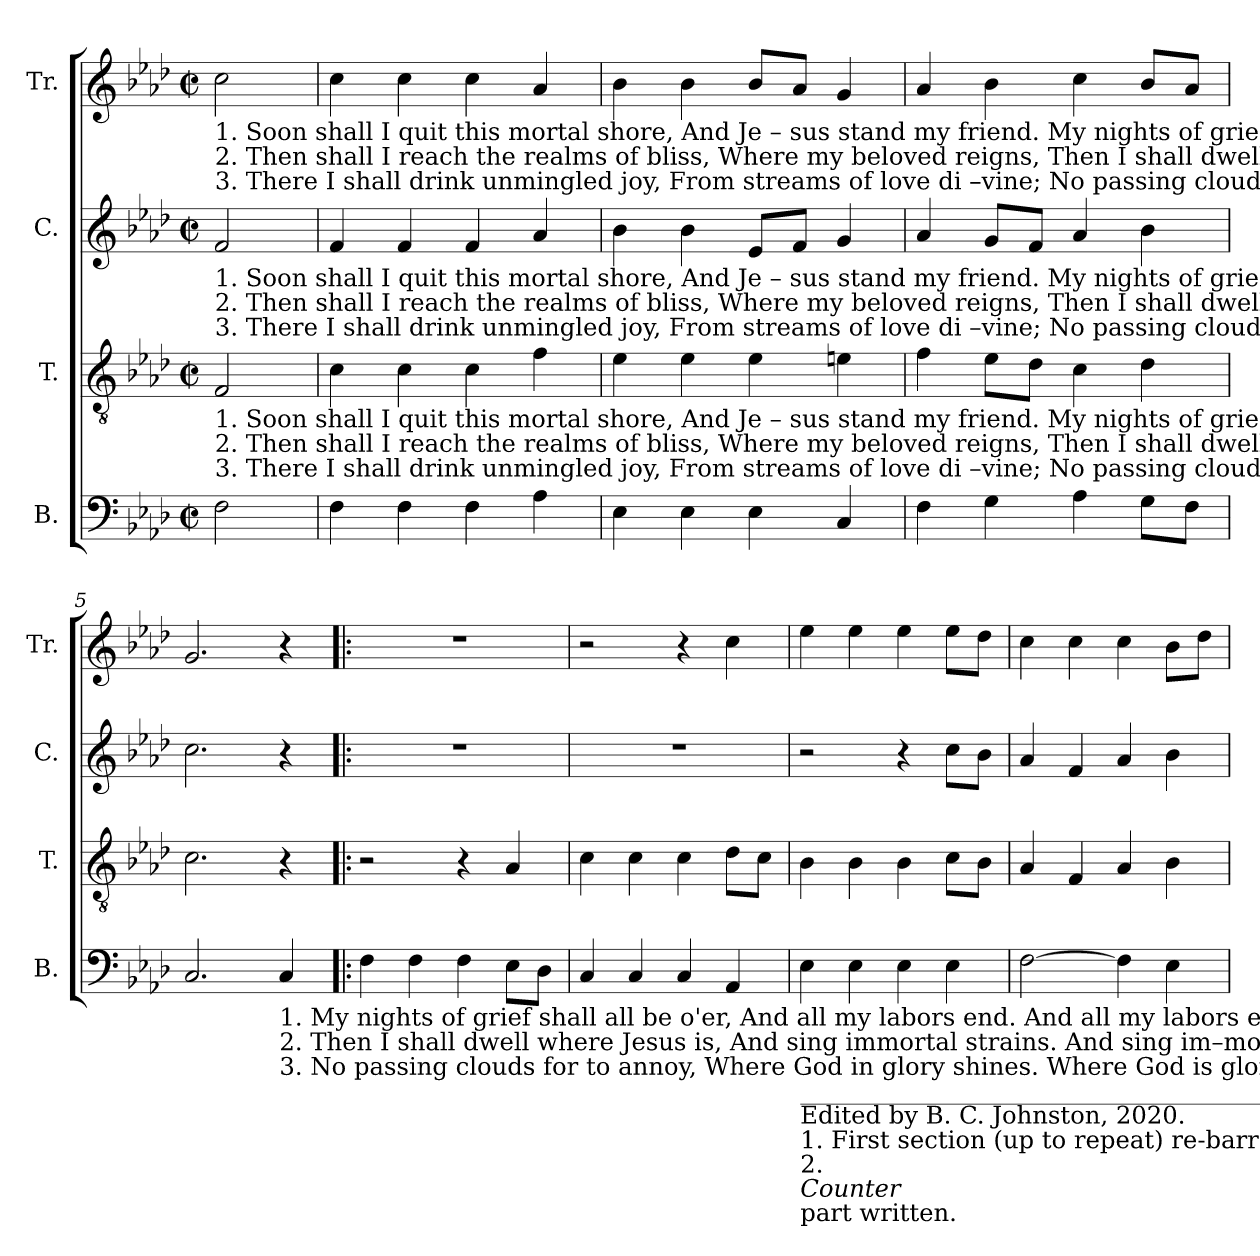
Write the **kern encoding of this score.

**kern	**kern	**kern	**kern
*part4	*part3	*part2	*part1
*staff4	*staff3	*staff2	*staff1
*I"B.	*I"T.	*I"C.	*I"Tr.
*I'B.	*I'T.	*I'C.	*I'Tr.
*clefF4	*clefGv2	*clefG2	*clefG2
*k[b-e-a-d-]	*k[b-e-a-d-]	*k[b-e-a-d-]	*k[b-e-a-d-]
*M2/2	*M2/2	*M2/2	*M2/2
*met(c|)	*met(c|)	*met(c|)	*met(c|)
*MM110	*MM110	*MM110	*MM110
=1	=1	=1	=1
!	!	!	!LO:TX:b:t=1. Soon shall I quit this mortal shore, And Je – sus  stand  my   friend.                                               My nights of grief shall   all  be  o'er._______________   And  all   my     la  – bors
!	!	!	!LO:TX:b:t=2. Then shall I reach the realms of bliss,  Where  my  beloved   reigns,                                               Then   I shall dwell where Jesus   is, ________________   And sing  im – mor – tal
!	!	!	!LO:TX:b:t=3. There I shall drink unmingled joy, From  streams  of   love  di –vine;                                               No  passing  clouds  for  to  annoy ________________   Where  God in glo – ry
!	!	!LO:TX:b:t=1. Soon shall I quit this mortal shore, And Je – sus  stand  my   friend.                                                                         My nights of grief shall   all   be  o'er.  And  all    my   la  – bors	!
!	!	!LO:TX:b:t=2. Then shall I reach the realms of bliss,  Where  my  beloved   reigns,                                                                         Then   I  shall  dwell where  Jesus   is,  And  sing  im – mor – tal	!
!	!	!LO:TX:b:t=3. There I shall drink unmingled joy, From  streams  of   love  di –vine;                                                                         No   passing  clouds  for   to  annoy  Where God in   glo  –  ry	!
!	!LO:TX:b:t=1. Soon shall I quit this mortal shore, And Je – sus  stand  my   friend.                      My nights of grief shall   all  be o'er,  And   all  my   labors    end, ______________________  My	!	!
!	!LO:TX:b:t=2. Then shall I reach the realms of bliss,  Where  my  beloved   reigns,                       Then   I shall dwell where Jesus   is,  And sing  im –mor–tal  strains. ____________________ Then	!	!
!	!LO:TX:b:t=3. There I shall drink unmingled joy, From  streams  of   love  di –vine;                       No passing  clouds for  to  annoy,  Where God in glo – ry  shines. ____________________  No	!	!
2F!\	2F!/	2f!/	2cc!\
=2	=2	=2	=2
4F!\	4c!\	4f!/	4cc!\
4F!\	4c!\	4f!/	4cc!\
4F!\	4c!\	4f!/	4cc!\
4A-!\	4f!\	4a-!/	4a-!/
=3	=3	=3	=3
4E-!\	4e-!\	4b-!\	4b-!\
4E-!\	4e-!\	4b-!\	4b-!\
4E-!\	4e-!\	8e-!/L	8b-!/L
.	.	8f!/J	8a-!/J
4C!/	4en!\	4g!/	4g!/
=4	=4	=4	=4
4F!\	4f!\	4a-!/	4a-!/
4G!\	8e-!\L	8g!/L	4b-!\
.	8d-!\J	8f!/J	.
4A-!\	4c!\	4a-!/	4cc!\
8G!\L	4d-!\	4b-!\	8b-!/L
8F!\J	.	.	8a-!/J
=5	=5	=5	=5
2.C!/	2.c!\	2.cc!\	2.g!/
!LO:TX:b:t=1. My nights of grief shall   all  be o'er, And  all my labors       end.         And   all   my   labors    end.                My	!	!	!
!LO:TX:b:t=2. Then   I shall dwell where Jesus  is,   And sing  immortal    strains.      And  sing  im–mor–tal  strains,            Then	!	!	!
!LO:TX:b:t=3. No  passing  clouds for  to  annoy,  Where God in glory   shines.      Where  God  is  glory   shines,              No	!	!	!
4C!/	4r	4r	4r
=6!|:	=6!|:	=6!|:	=6!|:
4F!\	2r	1r	1r
4F!\	.	.	.
4F!\	4r	.	.
8E-!\L	4A-!/	.	.
8D-!\J	.	.	.
=7	=7	=7	=7
4C!/	4c!\	1r	2r
4C!/	4c!\	.	.
4C!/	4c!\	.	4r
4AA-!/	8d-!\L	.	4cc!\
.	8c!\J	.	.
=8	=8	=8	=8
!LO:TX:b:t=____________________________________________________________	!	!	!
!LO:TX:b:t=Edited by B. C. Johnston, 2020.	!	!	!
!LO:TX:b:t=1. First section (up to repeat) re-barred to avoid pause between lines.	!	!	!
!LO:TX:b:t=2.	!	!	!
!LO:TX:b:i:t=Counter	!	!	!
!LO:TX:b:t=part written.	!	!	!
4E-!\	4B-!\	2r	4ee-!\
4E-!\	4B-!\	.	4ee-!\
4E-!\	4B-!\	4r	4ee-!\
4E-!\	8c!\L	8cc!\L	8ee-!\L
.	8B-!\J	8b-!\J	8dd-!\J
=9	=9	=9	=9
[2F!\	4A-!/	4a-!/	4cc!\
.	4F!/	4f!/	4cc!\
4F!\]	4A-!/	4a-!/	4cc!\
4E-!\	4B-!\	4b-!\	8b-!\L
.	.	.	8dd-!\J
=	=	=	=
*-	*-	*-	*-
